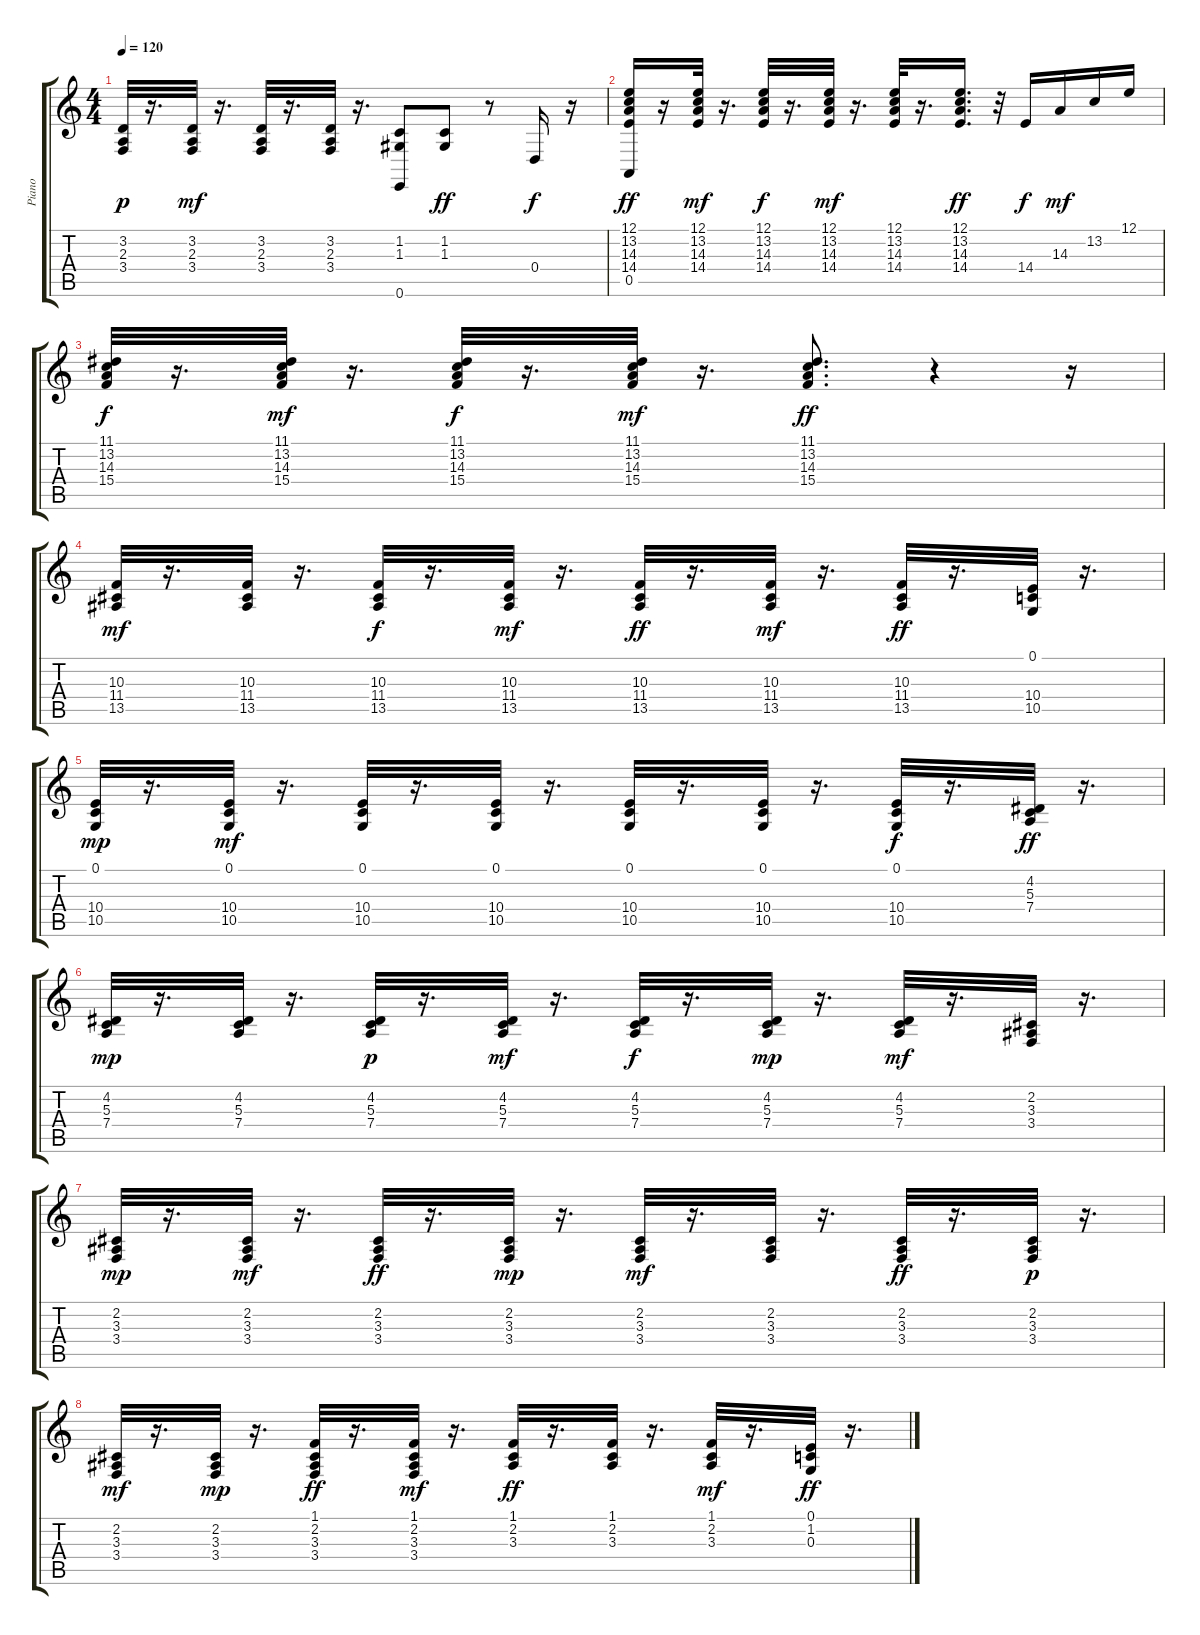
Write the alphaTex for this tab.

\track ("Piano" "Piano") {instrument brightacousticpiano}
\staff {score tabs}
\tuning (E4 B3 G3 D3 A2 E2) {hide}
\ts (4 4)
\tempo 120
\clef g2
\ks c
(3.2 2.3 3.4).32{dy p} r.16{d} (3.2 2.3 3.4).32{dy mf} r.16{d} (3.2 2.3 3.4).32 r.16{d} (3.2 2.3 3.4).32 r.16{d} (1.2 1.3 0.6).8 (1.2 1.3).8{dy ff} r.8 0.4.16{dy f} r.16 |
(12.1 13.2 14.3 14.4 0.5).16{dy ff} r.16 (12.1 13.2 14.3 14.4).32{dy mf} r.16{d} (12.1 13.2 14.3 14.4).32{dy f} r.16{d} (12.1 13.2 14.3 14.4).32{dy mf} r.16{d} (12.1 13.2 14.3 14.4).32 r.16{d} (12.1 13.2 14.3 14.4).16{d dy ff} r.32 14.4.16{dy f} 14.3.16{dy mf} 13.2.16 12.1.16 |
(11.1 13.2 14.3 15.4).32{dy f} r.16{d} (11.1 13.2 14.3 15.4).32{dy mf} r.16{d} (11.1 13.2 14.3 15.4).32{dy f} r.16{d} (11.1 13.2 14.3 15.4).32{dy mf} r.16{d} (11.1 13.2 14.3 15.4).8{d dy ff} r.4 r.16 |
(10.3 11.4 13.5).32{dy mf} r.16{d} (10.3 11.4 13.5).32 r.16{d} (10.3 11.4 13.5).32{dy f} r.16{d} (10.3 11.4 13.5).32{dy mf} r.16{d} (10.3 11.4 13.5).32{dy ff} r.16{d} (10.3 11.4 13.5).32{dy mf} r.16{d} (10.3 11.4 13.5).32{dy ff} r.16{d} (0.1 10.4 10.5).32 r.16{d} |
(0.1 10.4 10.5).32{dy mp} r.16{d} (0.1 10.4 10.5).32{dy mf} r.16{d} (0.1 10.4 10.5).32 r.16{d} (0.1 10.4 10.5).32 r.16{d} (0.1 10.4 10.5).32 r.16{d} (0.1 10.4 10.5).32 r.16{d} (0.1 10.4 10.5).32{dy f} r.16{d} (4.2 5.3 7.4).32{dy ff} r.16{d} |
(4.2 5.3 7.4).32{dy mp} r.16{d} (4.2 5.3 7.4).32 r.16{d} (4.2 5.3 7.4).32{dy p} r.16{d} (4.2 5.3 7.4).32{dy mf} r.16{d} (4.2 5.3 7.4).32{dy f} r.16{d} (4.2 5.3 7.4).32{dy mp} r.16{d} (4.2 5.3 7.4).32{dy mf} r.16{d} (2.2 3.3 3.4).32 r.16{d} |
(2.2 3.3 3.4).32{dy mp} r.16{d} (2.2 3.3 3.4).32{dy mf} r.16{d} (2.2 3.3 3.4).32{dy ff} r.16{d} (2.2 3.3 3.4).32{dy mp} r.16{d} (2.2 3.3 3.4).32{dy mf} r.16{d} (2.2 3.3 3.4).32 r.16{d} (2.2 3.3 3.4).32{dy ff} r.16{d} (2.2 3.3 3.4).32{dy p} r.16{d} |
(2.2 3.3 3.4).32{dy mf} r.16{d} (2.2 3.3 3.4).32{dy mp} r.16{d} (1.1 2.2 3.3 3.4).32{dy ff} r.16{d} (1.1 2.2 3.3 3.4).32{dy mf} r.16{d} (1.1 2.2 3.3).32{dy ff} r.16{d} (1.1 2.2 3.3).32 r.16{d} (1.1 2.2 3.3).32{dy mf} r.16{d} (0.1 1.2 0.3).32{dy ff} r.16{d}
